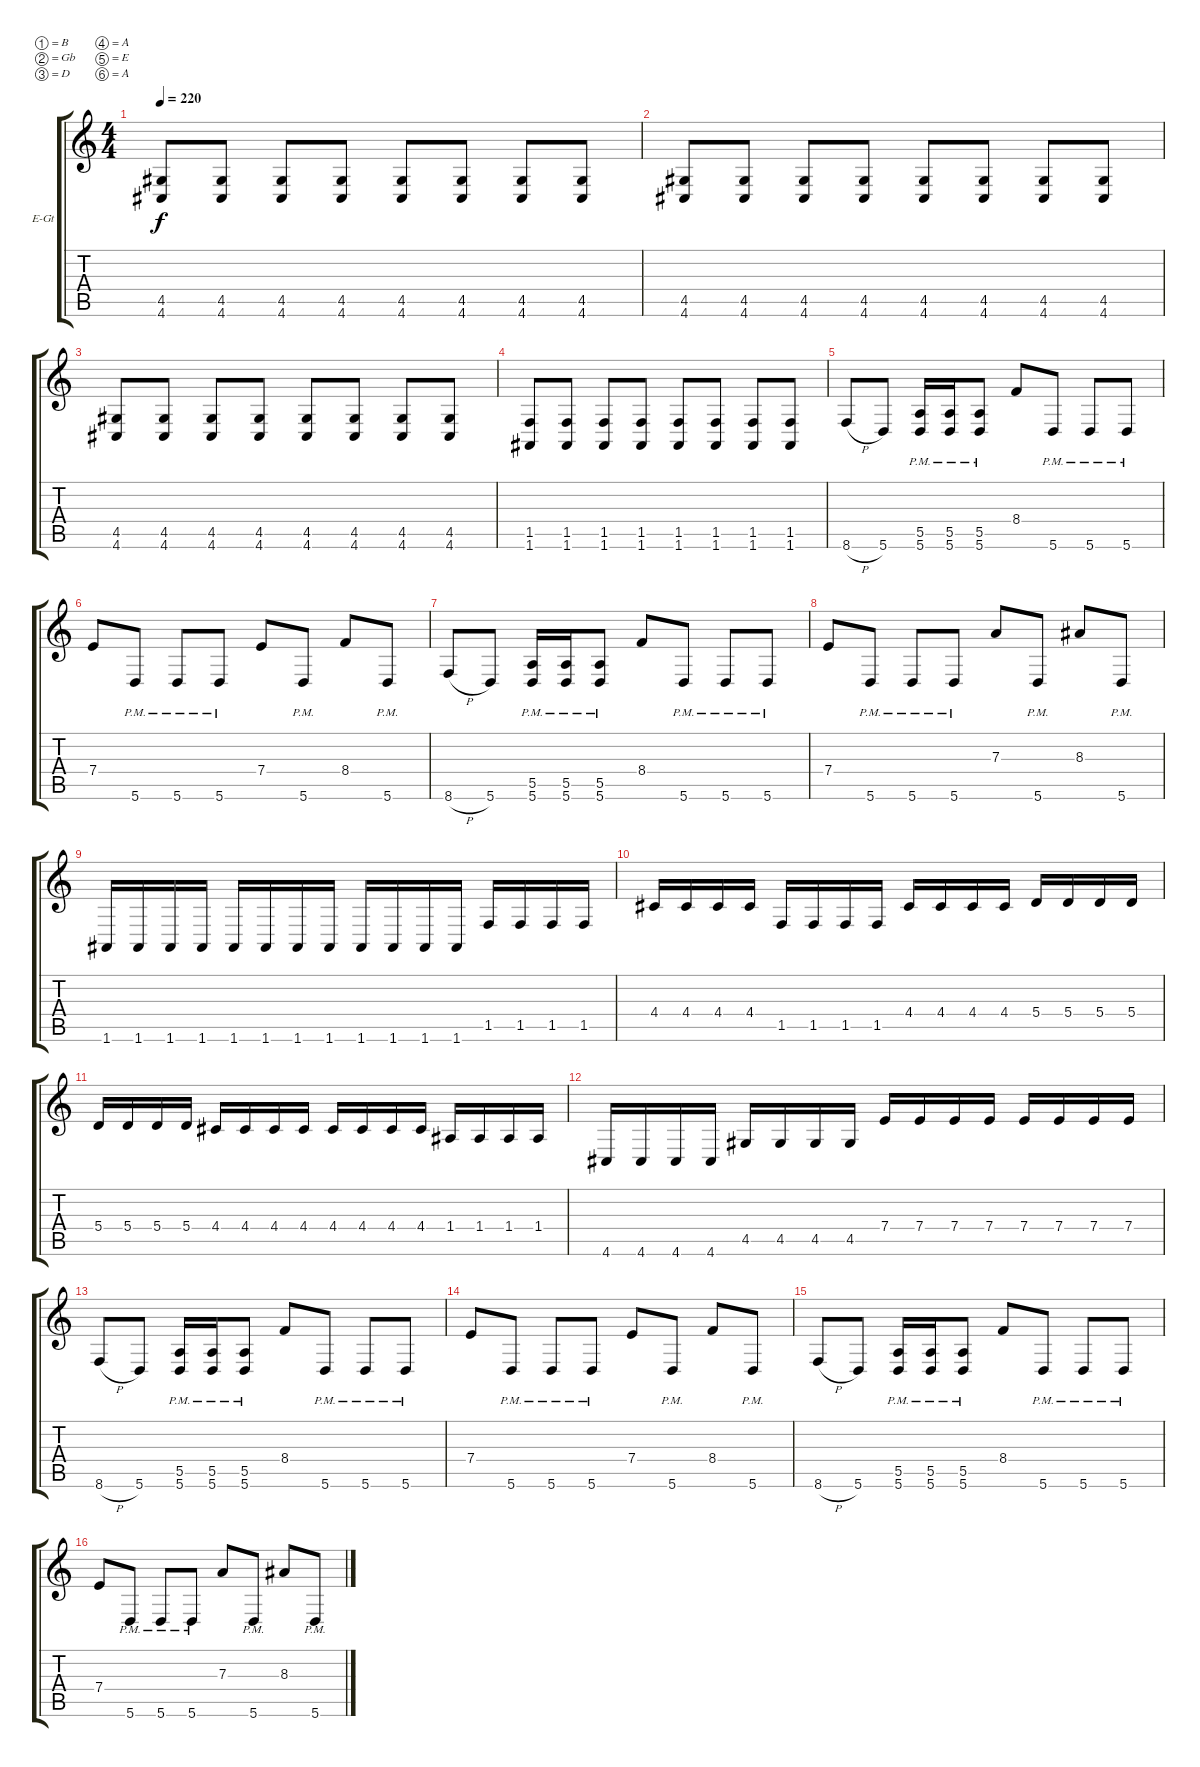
\defaultSystemsLayout 4
\bracketExtendMode groupsimilarinstruments
\firstSystemTrackNameOrientation horizontal
\otherSystemsTrackNameOrientation horizontal
\track ("Electric Guitar" "E-Gt") {instrument distortionguitar}
\staff {score tabs}
\tuning (B3 Gb3 D3 A2 E2 A1)
\ts (4 4)
\tempo 220
\clef g2
\ks c
(4.5 4.6).8{dy f} (4.5 4.6).8 (4.5 4.6).8 (4.5 4.6).8 (4.5 4.6).8 (4.5 4.6).8 (4.5 4.6).8 (4.5 4.6).8 |
(4.5 4.6).8 (4.5 4.6).8 (4.5 4.6).8 (4.5 4.6).8 (4.5 4.6).8 (4.5 4.6).8 (4.5 4.6).8 (4.5 4.6).8 |
(4.5 4.6).8 (4.5 4.6).8 (4.5 4.6).8 (4.5 4.6).8 (4.5 4.6).8 (4.5 4.6).8 (4.5 4.6).8 (4.5 4.6).8 |
(1.5 1.6).8 (1.5 1.6).8 (1.5 1.6).8 (1.5 1.6).8 (1.5 1.6).8 (1.5 1.6).8 (1.5 1.6).8 (1.5 1.6).8 |
8.6{h}.8 5.6.8 (5.5{pm} 5.6{pm}).16 (5.5{pm} 5.6{pm}).16 (5.5{pm} 5.6{pm}).8 8.4.8 5.6{pm}.8 5.6{pm}.8 5.6{pm}.8 |
7.4.8 5.6{pm}.8 5.6{pm}.8 5.6{pm}.8 7.4.8 5.6{pm}.8 8.4.8 5.6{pm}.8 |
8.6{h}.8 5.6.8 (5.5{pm} 5.6{pm}).16 (5.5{pm} 5.6{pm}).16 (5.5{pm} 5.6{pm}).8 8.4.8 5.6{pm}.8 5.6{pm}.8 5.6{pm}.8 |
7.4.8 5.6{pm}.8 5.6{pm}.8 5.6{pm}.8 7.3.8 5.6{pm}.8 8.3.8 5.6{pm}.8 |
1.6.16 1.6.16 1.6.16 1.6.16 1.6.16 1.6.16 1.6.16 1.6.16 1.6.16 1.6.16 1.6.16 1.6.16 1.5.16 1.5.16 1.5.16 1.5.16 |
4.4.16 4.4.16 4.4.16 4.4.16 1.5.16 1.5.16 1.5.16 1.5.16 4.4.16 4.4.16 4.4.16 4.4.16 5.4.16 5.4.16 5.4.16 5.4.16 |
5.4.16 5.4.16 5.4.16 5.4.16 4.4.16 4.4.16 4.4.16 4.4.16 4.4.16 4.4.16 4.4.16 4.4.16 1.4.16 1.4.16 1.4.16 1.4.16 |
4.6.16 4.6.16 4.6.16 4.6.16 4.5.16 4.5.16 4.5.16 4.5.16 7.4.16 7.4.16 7.4.16 7.4.16 7.4.16 7.4.16 7.4.16 7.4.16 |
8.6{h}.8 5.6.8 (5.5{pm} 5.6{pm}).16 (5.5{pm} 5.6{pm}).16 (5.5{pm} 5.6{pm}).8 8.4.8 5.6{pm}.8 5.6{pm}.8 5.6{pm}.8 |
7.4.8 5.6{pm}.8 5.6{pm}.8 5.6{pm}.8 7.4.8 5.6{pm}.8 8.4.8 5.6{pm}.8 |
8.6{h}.8 5.6.8 (5.5{pm} 5.6{pm}).16 (5.5{pm} 5.6{pm}).16 (5.5{pm} 5.6{pm}).8 8.4.8 5.6{pm}.8 5.6{pm}.8 5.6{pm}.8 |
7.4.8 5.6{pm}.8 5.6{pm}.8 5.6{pm}.8 7.3.8 5.6{pm}.8 8.3.8 5.6{pm}.8
